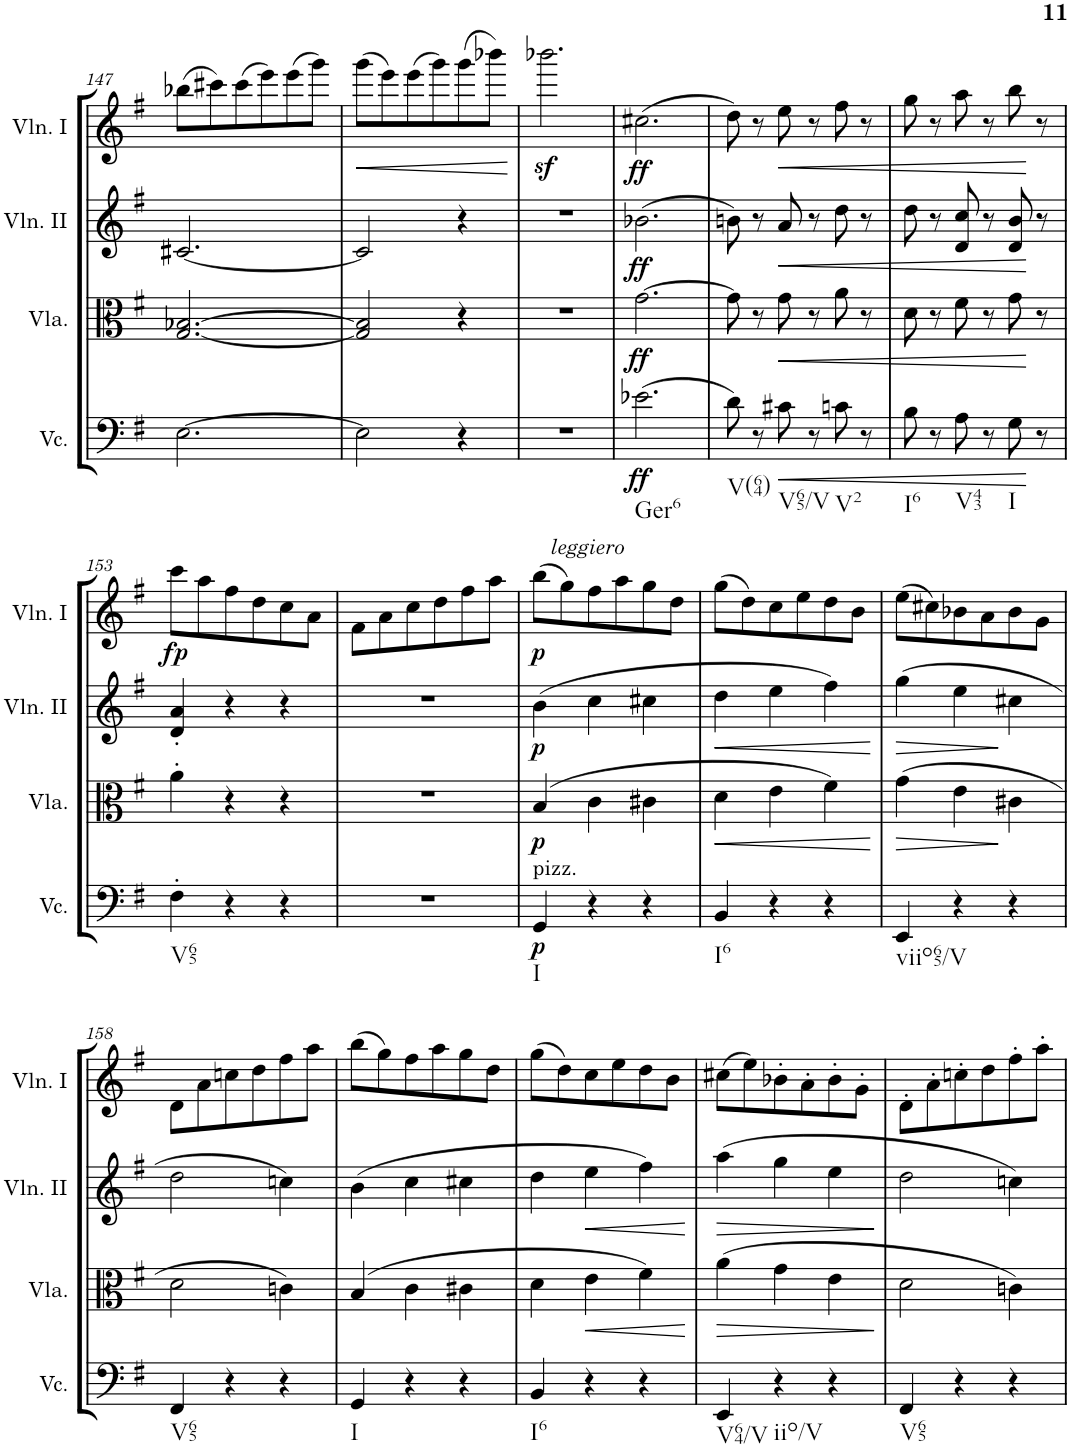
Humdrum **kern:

**kern	**dynam	**kern	**dynam	**kern	**dynam	**kern	**dynam
*part4	*part4	*part3	*part3	*part2	*part2	*part1	*part1
*staff4	*staff4	*staff3	*staff3	*staff2	*staff2	*staff1	*staff1
*I"Violoncello	*	*I"Viola	*	*I"Violino II	*	*I"Violino I	*
*I'Vc.	*	*I'Vla.	*	*I'Vln. II	*	*I'Vln. I	*
!!LO:PB:g=z
*clefF4	*	*clefC3	*	*clefG2	*	*clefG2	*
*k[f#]	*	*k[f#]	*	*k[f#]	*	*k[f#]	*
*M3/4	*	*M3/4	*	*M3/4	*	*M3/4	*
=147	=147	=147	=147	=147	=147	=147	=147
[2.E\	.	[2.G/ [2.B-X/	.	[2.c#X/	.	(8bb-X\L	.
.	.	.	.	.	.	8ccc#X\)	.
.	.	.	.	.	.	(8ccc#\	.
.	.	.	.	.	.	8eee\)	.
.	.	.	.	.	.	(8eee\	.
.	.	.	.	.	.	8ggg\J)	.
=148	=148	=148	=148	=148	=148	=148	=148
!	!	!	!	!	!	!	!LO:HP:b
2E\]	.	2G/] 2B-/]	.	2c#/]	.	(8ggg\L	<
.	.	.	.	.	.	8eee\)	.
.	.	.	.	.	.	(8eee\	.
.	.	.	.	.	.	8ggg\)	.
4r	.	4r	.	4r	.	(8ggg\	.
.	.	.	.	.	.	8bbb-X\J)	.
.	.	.	.	.	.	.	[
=149	=149	=149	=149	=149	=149	=149	=149
2.r	.	2.r	.	2.r	.	2.bbb-Xz<\	.
=150	=150	=150	=150	=150	=150	=150	=150
!LO:TX:b:t=Ger6	!	!	!	!	!	!	!
!	!LO:DY:b	!	!LO:DY:b	!	!LO:DY:b	!	!LO:DY:b
(2.e-X\	ff	[2.g\	ff	(2.b-X\	ff	(2.cc#X\	ff
=151	=151	=151	=151	=151	=151	=151	=151
!LO:TX:b:t=V(64)	!	!	!	!	!	!	!
8d\)	.	8g\]	.	8bn\)	.	8dd\)	.
8r	.	8r	.	8r	.	8r	.
!LO:TX:b:t=V65/V	!	!	!	!	!	!	!
!	!LO:HP:b	!	!LO:HP:b	!	!LO:HP:b	!	!LO:HP:b
8c#X\	<	8g\	<	8a/	<	8ee\	<
8r	.	8r	.	8r	.	8r	.
!LO:TX:b:t=V2	!	!	!	!	!	!	!
8cn\	.	8a\	.	8dd\	.	8ff#\	.
8r	.	8r	.	8r	.	8r	.
=152	=152	=152	=152	=152	=152	=152	=152
!LO:TX:b:t=I6	!	!	!	!	!	!	!
8B\	.	8d\	.	8dd\	.	8gg\	.
8r	.	8r	.	8r	.	8r	.
!LO:TX:b:t=V43	!	!	!	!	!	!	!
8A\	.	8f#\	.	8d/ 8cc/	.	8aa\	.
8r	.	8r	.	8r	.	8r	.
!LO:TX:b:t=I	!	!	!	!	!	!	!
8G\	.	8g\	.	8d/ 8b/	.	8bb\	.
8r	[	8r	[	8r	[	8r	[
!!LO:LB:g=z
=153	=153	=153	=153	=153	=153	=153	=153
!LO:TX:b:t=V65	!	!	!	!	!	!	!
!	!	!	!	!	!	!	!LO:DY:b
4F#'\	.	4a'\	.	4d/' 4a/'	.	8ccc\L	fp
.	.	.	.	.	.	8aa\	.
4r	.	4r	.	4r	.	8ff#\	.
.	.	.	.	.	.	8dd\	.
4r	.	4r	.	4r	.	8cc\	.
.	.	.	.	.	.	8a\J	.
=154	=154	=154	=154	=154	=154	=154	=154
2.r	.	2.r	.	2.r	.	8f#\L	.
.	.	.	.	.	.	8a\	.
.	.	.	.	.	.	8cc\	.
.	.	.	.	.	.	8dd\	.
.	.	.	.	.	.	8ff#\	.
.	.	.	.	.	.	8aa\J	.
=155	=155	=155	=155	=155	=155	=155	=155
!LO:TX:a:t=pizz.	!	!	!	!	!	!	!
!LO:TX:b:t=I	!	!	!	!	!	!	!
!	!LO:DY:b	!	!LO:DY:b	!	!LO:DY:b	!	!LO:DY:b
4GG/	p	(4B/	p	(4b\	p	(8bb\L	p
.	.	.	.	.	.	8gg\)	.
!	!	!	!	!	!	!LO:TX:a:i:t=leggiero	!
4r	.	4c\	.	4cc\	.	8ff#\	.
.	.	.	.	.	.	8aa\	.
4r	.	4c#X\	.	4cc#X\	.	8gg\	.
.	.	.	.	.	.	8dd\J	.
=156	=156	=156	=156	=156	=156	=156	=156
!LO:TX:b:t=I6	!	!	!	!	!	!	!
!	!	!	!LO:HP:b	!	!LO:HP:b	!	!
4BB/	.	4d\	<	4dd\	<	(8gg\L	.
.	.	.	.	.	.	8dd\)	.
4r	.	4e\	.	4ee\	.	8cc\	.
.	.	.	.	.	.	8ee\	.
4r	.	4f#\)	.	4ff#\)	.	8dd\	.
.	.	.	.	.	.	8b\J	.
.	.	.	[	.	[	.	.
=157	=157	=157	=157	=157	=157	=157	=157
!LO:TX:b:t=viio65/V	!	!	!	!	!	!	!
!	!	!	!LO:HP:b	!	!LO:HP:b	!	!
4EE/	.	(4g\	>	(4gg\	>	(8ee\L	.
.	.	.	.	.	.	8cc#X\)	.
4r	.	4e\	.	4ee\	.	8b-X\	.
.	.	.	.	.	.	8a\	.
4r	.	4c#X\	]	4cc#X\	]	8b-\	.
.	.	.	.	.	.	8g\J	.
!!LO:LB:g=z
=158	=158	=158	=158	=158	=158	=158	=158
!LO:TX:b:t=V65	!	!	!	!	!	!	!
4FF#/	.	2d\	.	2dd\	.	8d\L	.
.	.	.	.	.	.	8a\	.
4r	.	.	.	.	.	8ccn\	.
.	.	.	.	.	.	8dd\	.
4r	.	4cn\)	.	4ccn\)	.	8ff#\	.
.	.	.	.	.	.	8aa\J	.
=159	=159	=159	=159	=159	=159	=159	=159
!LO:TX:b:t=I	!	!	!	!	!	!	!
4GG/	.	(4B/	.	(4b\	.	(8bb\L	.
.	.	.	.	.	.	8gg\)	.
4r	.	4c\	.	4cc\	.	8ff#\	.
.	.	.	.	.	.	8aa\	.
4r	.	4c#X\	.	4cc#X\	.	8gg\	.
.	.	.	.	.	.	8dd\J	.
=160	=160	=160	=160	=160	=160	=160	=160
!LO:TX:b:t=I6	!	!	!	!	!	!	!
4BB/	.	4d\	.	4dd\	.	(8gg\L	.
.	.	.	.	.	.	8dd\)	.
!	!	!	!LO:HP:b	!	!LO:HP:b	!	!
4r	.	4e\	<	4ee\	<	8cc\	.
.	.	.	.	.	.	8ee\	.
4r	.	4f#\)	.	4ff#\)	.	8dd\	.
.	.	.	.	.	.	8b\J	.
.	.	.	[	.	[	.	.
=161	=161	=161	=161	=161	=161	=161	=161
!LO:TX:b:t=V64/V	!	!	!	!	!	!	!
!	!	!	!LO:HP:b	!	!LO:HP:b	!	!
4EE/	.	(4a\	>	(4aa\	>	(8cc#X\L	.
.	.	.	.	.	.	8ee\)	.
!LO:TX:b:t=iio/V	!	!	!	!	!	!	!
4r	.	4g\	.	4gg\	.	8b-X'\	.
.	.	.	.	.	.	8a'\	.
4r	.	4e\	.	4ee\	.	8b-'\	.
.	.	.	.	.	.	8g'\J	.
.	.	.	]	.	]	.	.
=162	=162	=162	=162	=162	=162	=162	=162
!LO:TX:b:t=V65	!	!	!	!	!	!	!
4FF#/	.	2d\	.	2dd\	.	8d'\L	.
.	.	.	.	.	.	8a'\	.
4r	.	.	.	.	.	8ccn'\	.
.	.	.	.	.	.	8dd\	.
4r	.	4cn\)	.	4ccn\)	.	8ff#'\	.
.	.	.	.	.	.	8aa'\J	.
=	=	=	=	=	=	=	=
*-	*-	*-	*-	*-	*-	*-	*-
